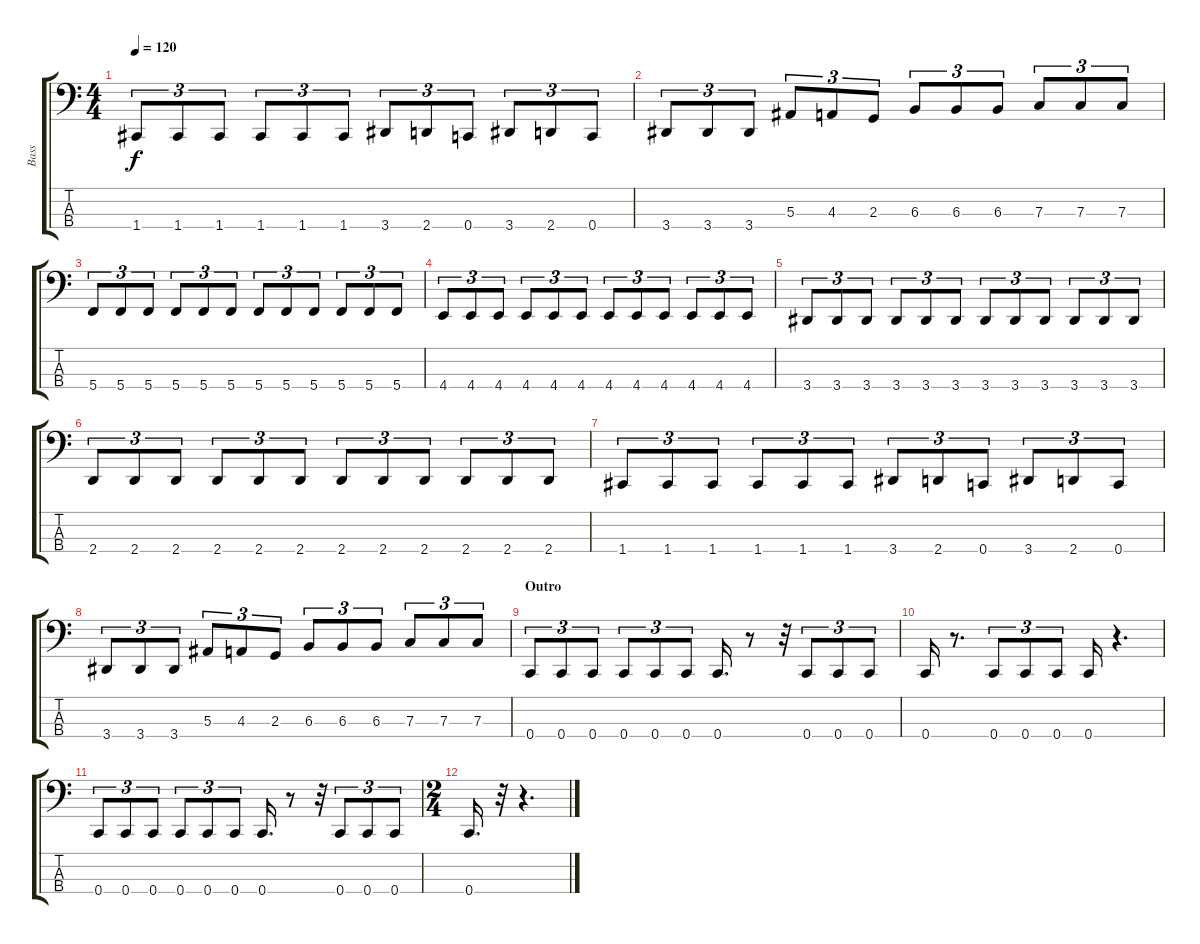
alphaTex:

\track ("Bass" "Bass") {instrument electricbassfinger}
\staff {score tabs}
\tuning (Eb2 Bb1 F1 C1) {hide}
\ts (4 4)
\tempo 120
\clef f4
\ks c
1.4.8{tu (3 2) dy f} 1.4.8{tu (3 2)} 1.4.8{tu (3 2)} 1.4.8{tu (3 2)} 1.4.8{tu (3 2)} 1.4.8{tu (3 2)} 3.4.8{tu (3 2)} 2.4.8{tu (3 2)} 0.4.8{tu (3 2)} 3.4.8{tu (3 2)} 2.4.8{tu (3 2)} 0.4.8{tu (3 2)} |
3.4.8{tu (3 2)} 3.4.8{tu (3 2)} 3.4.8{tu (3 2)} 5.3.8{tu (3 2)} 4.3.8{tu (3 2)} 2.3.8{tu (3 2)} 6.3.8{tu (3 2)} 6.3.8{tu (3 2)} 6.3.8{tu (3 2)} 7.3.8{tu (3 2)} 7.3.8{tu (3 2)} 7.3.8{tu (3 2)} |
5.4.8{tu (3 2)} 5.4.8{tu (3 2)} 5.4.8{tu (3 2)} 5.4.8{tu (3 2)} 5.4.8{tu (3 2)} 5.4.8{tu (3 2)} 5.4.8{tu (3 2)} 5.4.8{tu (3 2)} 5.4.8{tu (3 2)} 5.4.8{tu (3 2)} 5.4.8{tu (3 2)} 5.4.8{tu (3 2)} |
4.4.8{tu (3 2)} 4.4.8{tu (3 2)} 4.4.8{tu (3 2)} 4.4.8{tu (3 2)} 4.4.8{tu (3 2)} 4.4.8{tu (3 2)} 4.4.8{tu (3 2)} 4.4.8{tu (3 2)} 4.4.8{tu (3 2)} 4.4.8{tu (3 2)} 4.4.8{tu (3 2)} 4.4.8{tu (3 2)} |
3.4.8{tu (3 2)} 3.4.8{tu (3 2)} 3.4.8{tu (3 2)} 3.4.8{tu (3 2)} 3.4.8{tu (3 2)} 3.4.8{tu (3 2)} 3.4.8{tu (3 2)} 3.4.8{tu (3 2)} 3.4.8{tu (3 2)} 3.4.8{tu (3 2)} 3.4.8{tu (3 2)} 3.4.8{tu (3 2)} |
2.4.8{tu (3 2)} 2.4.8{tu (3 2)} 2.4.8{tu (3 2)} 2.4.8{tu (3 2)} 2.4.8{tu (3 2)} 2.4.8{tu (3 2)} 2.4.8{tu (3 2)} 2.4.8{tu (3 2)} 2.4.8{tu (3 2)} 2.4.8{tu (3 2)} 2.4.8{tu (3 2)} 2.4.8{tu (3 2)} |
1.4.8{tu (3 2)} 1.4.8{tu (3 2)} 1.4.8{tu (3 2)} 1.4.8{tu (3 2)} 1.4.8{tu (3 2)} 1.4.8{tu (3 2)} 3.4.8{tu (3 2)} 2.4.8{tu (3 2)} 0.4.8{tu (3 2)} 3.4.8{tu (3 2)} 2.4.8{tu (3 2)} 0.4.8{tu (3 2)} |
3.4.8{tu (3 2)} 3.4.8{tu (3 2)} 3.4.8{tu (3 2)} 5.3.8{tu (3 2)} 4.3.8{tu (3 2)} 2.3.8{tu (3 2)} 6.3.8{tu (3 2)} 6.3.8{tu (3 2)} 6.3.8{tu (3 2)} 7.3.8{tu (3 2)} 7.3.8{tu (3 2)} 7.3.8{tu (3 2)} |
\section ("" "Outro")
0.4.8{tu (3 2)} 0.4.8{tu (3 2)} 0.4.8{tu (3 2)} 0.4.8{tu (3 2)} 0.4.8{tu (3 2)} 0.4.8{tu (3 2)} 0.4.16{d} r.8 r.32 0.4.8{tu (3 2)} 0.4.8{tu (3 2)} 0.4.8{tu (3 2)} |
0.4.16 r.8{d} 0.4.8{tu (3 2)} 0.4.8{tu (3 2)} 0.4.8{tu (3 2)} 0.4.16 r.4{d} |
0.4.8{tu (3 2)} 0.4.8{tu (3 2)} 0.4.8{tu (3 2)} 0.4.8{tu (3 2)} 0.4.8{tu (3 2)} 0.4.8{tu (3 2)} 0.4.16{d} r.8 r.32 0.4.8{tu (3 2)} 0.4.8{tu (3 2)} 0.4.8{tu (3 2)} |
\ts (2 4)
0.4.16{d} r.32 r.4{d}
